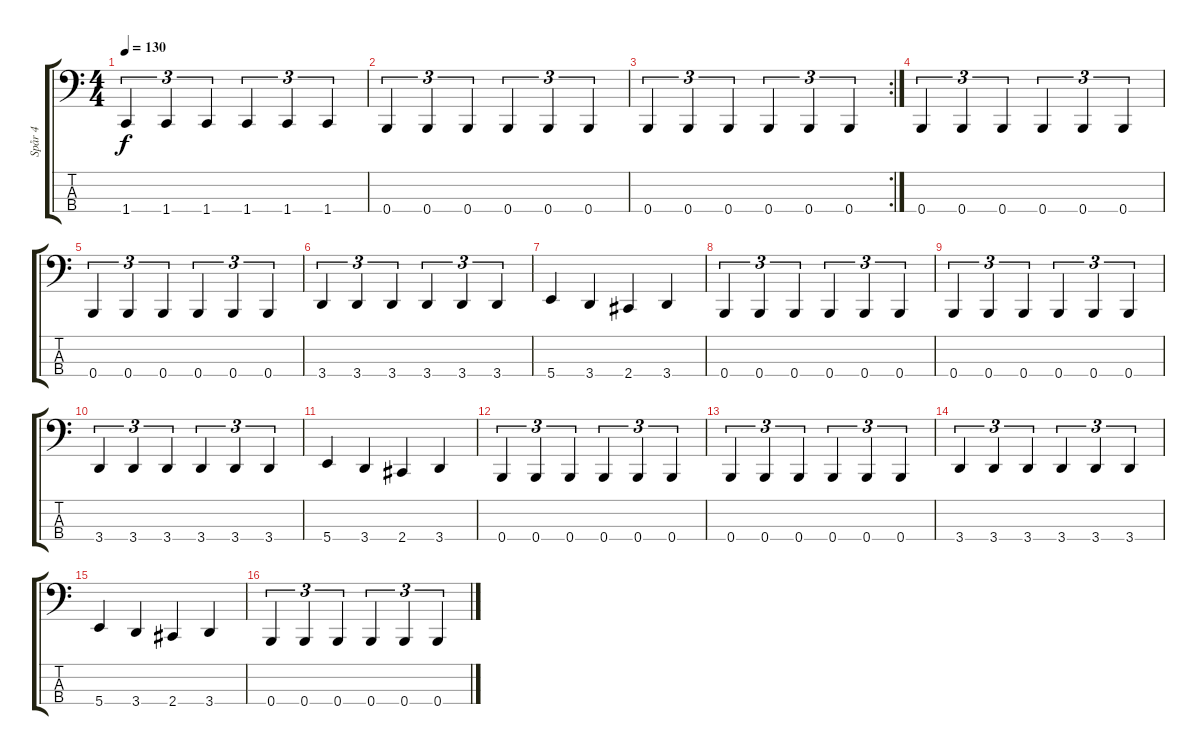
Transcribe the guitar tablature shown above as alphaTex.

\track ("Spår 4" "Spår 4") {instrument electricbasspick}
\staff {score tabs}
\tuning (D2 A1 E1 B0) {hide}
\ts (4 4)
\tempo 130
\clef f4
\ks c
1.4.4{tu (3 2) dy f} 1.4.4{tu (3 2)} 1.4.4{tu (3 2)} 1.4.4{tu (3 2)} 1.4.4{tu (3 2)} 1.4.4{tu (3 2)} |
0.4.4{tu (3 2)} 0.4.4{tu (3 2)} 0.4.4{tu (3 2)} 0.4.4{tu (3 2)} 0.4.4{tu (3 2)} 0.4.4{tu (3 2)} |
\rc 2
0.4.4{tu (3 2)} 0.4.4{tu (3 2)} 0.4.4{tu (3 2)} 0.4.4{tu (3 2)} 0.4.4{tu (3 2)} 0.4.4{tu (3 2)} |
0.4.4{tu (3 2)} 0.4.4{tu (3 2)} 0.4.4{tu (3 2)} 0.4.4{tu (3 2)} 0.4.4{tu (3 2)} 0.4.4{tu (3 2)} |
0.4.4{tu (3 2)} 0.4.4{tu (3 2)} 0.4.4{tu (3 2)} 0.4.4{tu (3 2)} 0.4.4{tu (3 2)} 0.4.4{tu (3 2)} |
3.4.4{tu (3 2)} 3.4.4{tu (3 2)} 3.4.4{tu (3 2)} 3.4.4{tu (3 2)} 3.4.4{tu (3 2)} 3.4.4{tu (3 2)} |
5.4.4 3.4.4 2.4.4 3.4.4 |
0.4.4{tu (3 2)} 0.4.4{tu (3 2)} 0.4.4{tu (3 2)} 0.4.4{tu (3 2)} 0.4.4{tu (3 2)} 0.4.4{tu (3 2)} |
0.4.4{tu (3 2)} 0.4.4{tu (3 2)} 0.4.4{tu (3 2)} 0.4.4{tu (3 2)} 0.4.4{tu (3 2)} 0.4.4{tu (3 2)} |
3.4.4{tu (3 2)} 3.4.4{tu (3 2)} 3.4.4{tu (3 2)} 3.4.4{tu (3 2)} 3.4.4{tu (3 2)} 3.4.4{tu (3 2)} |
5.4.4 3.4.4 2.4.4 3.4.4 |
0.4.4{tu (3 2)} 0.4.4{tu (3 2)} 0.4.4{tu (3 2)} 0.4.4{tu (3 2)} 0.4.4{tu (3 2)} 0.4.4{tu (3 2)} |
0.4.4{tu (3 2)} 0.4.4{tu (3 2)} 0.4.4{tu (3 2)} 0.4.4{tu (3 2)} 0.4.4{tu (3 2)} 0.4.4{tu (3 2)} |
3.4.4{tu (3 2)} 3.4.4{tu (3 2)} 3.4.4{tu (3 2)} 3.4.4{tu (3 2)} 3.4.4{tu (3 2)} 3.4.4{tu (3 2)} |
5.4.4 3.4.4 2.4.4 3.4.4 |
0.4.4{tu (3 2)} 0.4.4{tu (3 2)} 0.4.4{tu (3 2)} 0.4.4{tu (3 2)} 0.4.4{tu (3 2)} 0.4.4{tu (3 2)}
